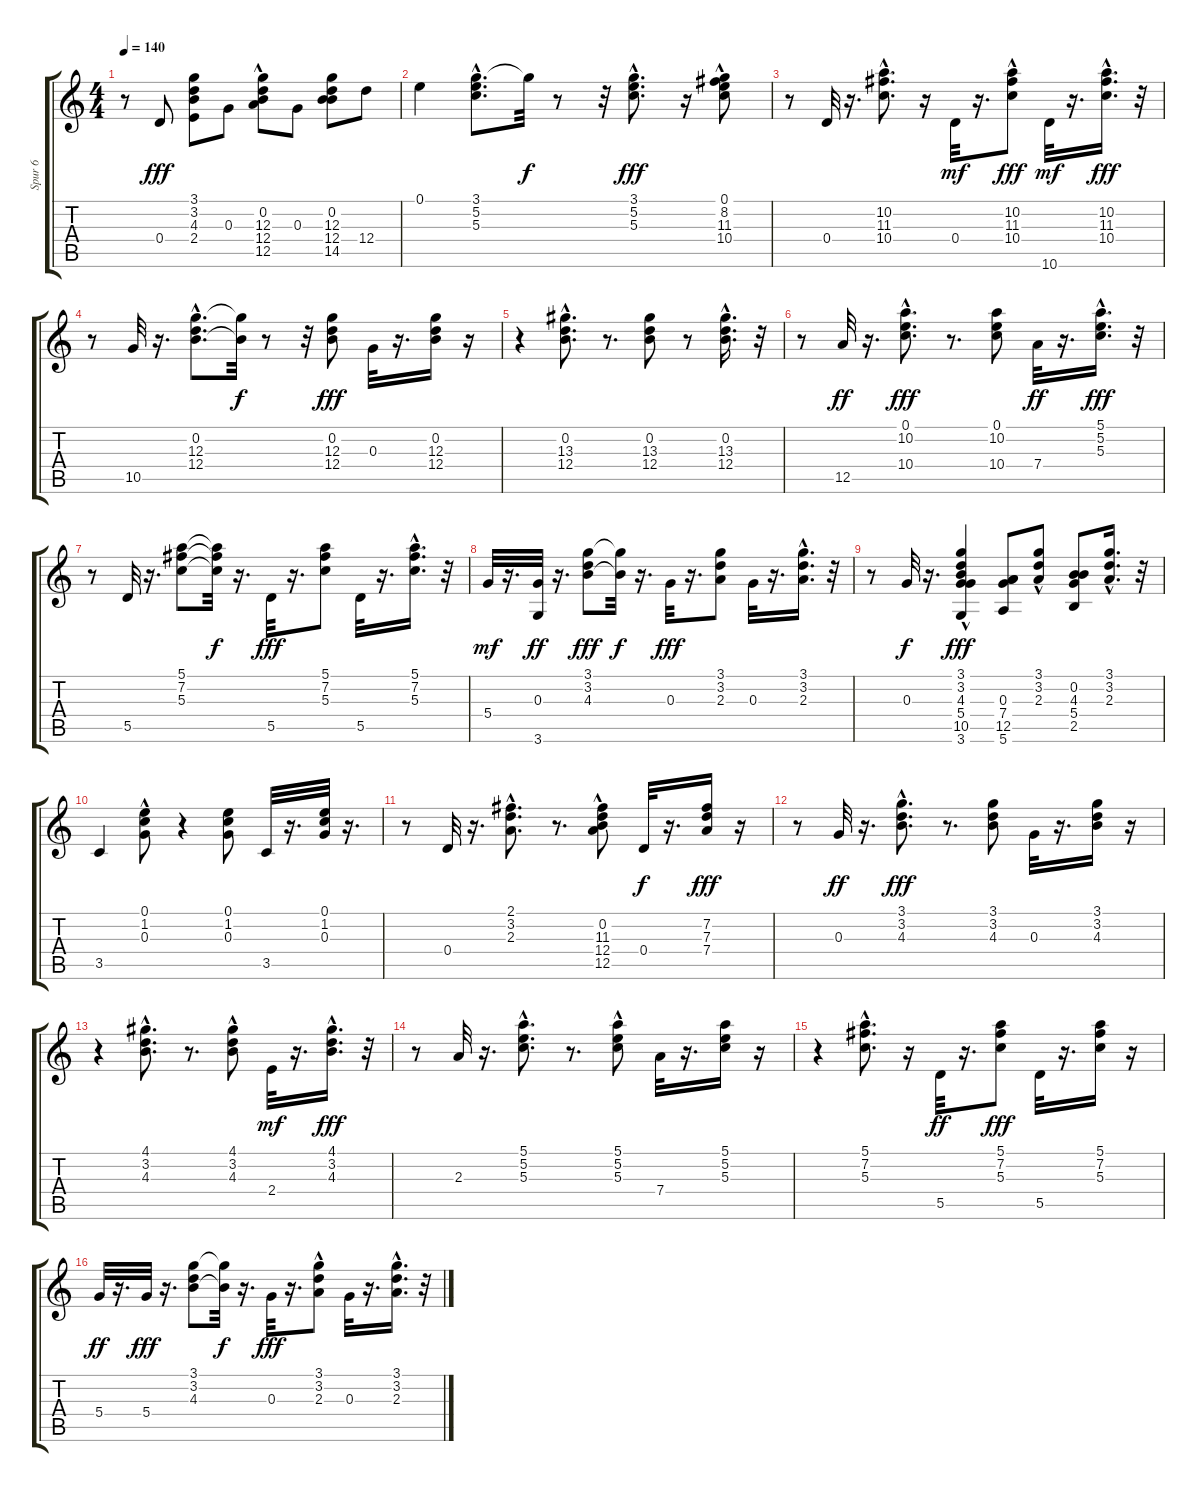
\track ("Spur 6" "Spur 6") {instrument electricguitarjazz}
\staff {score tabs}
\tuning (E4 B3 G3 D3 A2 E2) {hide}
\ts (4 4)
\tempo 140
\clef g2
\ks c
r.8{dy fff} 0.4.8 (3.1 3.2 4.3 2.4).8 0.3.8 (0.2 12.3 12.4 12.5{hac}).8 0.3.8 (0.2 12.3 12.4 14.5).8 12.4.8 |
0.1.4 (3.1{hac} 5.2{hac} 5.3{hac}).8{d} 3.1{t}.32{dy f} r.8 r.32 (3.1{hac} 5.2{hac} 5.3{hac}).8{d dy fff} r.16 (0.1 8.2{hac} 11.3 10.4).8 |
r.8 0.4.32 r.16{d} (10.2{hac} 11.3{hac} 10.4{hac}).8{d} r.16 0.4.32{dy mf} r.16{d} (10.2 11.3{hac} 10.4).8{dy fff} 10.6.32{dy mf} r.16{d} (10.2{hac} 11.3{hac} 10.4).16{d dy fff} r.32 |
r.8 10.5.32 r.16{d} (0.2{hac} 12.3{hac} 12.4{hac}).8{d} (0.2{t} 12.3{t}).32{dy f} r.8 r.32 (0.2 12.3 12.4).8{dy fff} 0.3.32 r.16{d} (0.2 12.3 12.4).16 r.16 |
r.4 (0.2 13.3{hac} 12.4).8{d} r.8{d} (0.2 13.3 12.4).8 r.8 (0.2{hac} 13.3{hac} 12.4).16{d} r.32 |
r.8 12.5.32{dy ff} r.16{d} (0.1 10.2{hac} 10.4).8{d dy fff} r.8{d} (0.1 10.2 10.4).8 7.4.32{dy ff} r.16{d} (5.1{hac} 5.2{hac} 5.3{hac}).16{d dy fff} r.32 |
r.8 5.5.32 r.16{d} (5.1 7.2 5.3).8 (5.1{t} 7.2{t} 5.3{t}).32{dy f} r.16{d} 5.5.32{dy fff} r.16{d} (5.1 7.2 5.3).8 5.5.32 r.16{d} (5.1{hac} 7.2{hac} 5.3{hac}).16{d} r.32 |
5.4.32{dy mf} r.16{d} (0.3 3.6).32{dy ff} r.16{d} (3.1 3.2 4.3).8{dy fff} (3.1{t} 4.3{t}).32{dy f} r.16{d} 0.3.32{dy fff} r.16{d} (3.1 3.2 2.3).8 0.3.32 r.16{d} (3.1{hac} 3.2{hac} 2.3{hac}).16{d} r.32 |
r.8 0.3.32{dy f} r.16{d} (3.1 3.2 4.3 5.4{hac} 10.5{hac} 3.6).4{dy fff} (0.3 7.4 12.5 5.6).8 (3.1 3.2{hac} 2.3).8 (0.2 4.3 5.4 2.5).8 (3.1{hac} 3.2{hac} 2.3).16{d} r.32 |
3.5.4 (0.1 1.2{hac} 0.3{hac}).8 r.4 (0.1 1.2 0.3).8 3.5.32 r.16{d} (0.1 1.2 0.3).32 r.16{d} |
r.8 0.4.32 r.16{d} (2.1{hac} 3.2{hac} 2.3{hac}).8{d} r.8{d} (0.2 11.3 12.4{hac} 12.5{hac}).8 0.4.32{dy f} r.16{d} (7.2 7.3 7.4).16{dy fff} r.16 |
r.8 0.3.32{dy ff} r.16{d} (3.1{hac} 3.2 4.3).8{d dy fff} r.8{d} (3.1 3.2 4.3).8 0.3.32 r.16{d} (3.1 3.2 4.3).16 r.16 |
r.4 (4.1{hac} 3.2{hac} 4.3{hac}).8{d} r.8{d} (4.1{hac} 3.2{hac} 4.3).8 2.4.32{dy mf} r.16{d} (4.1{hac} 3.2 4.3).16{d dy fff} r.32 |
r.8 2.3.32 r.16{d} (5.1{hac} 5.2 5.3).8{d} r.8{d} (5.1 5.2{hac} 5.3).8 7.4.32 r.16{d} (5.1 5.2 5.3).16 r.16 |
r.4 (5.1{hac} 7.2{hac} 5.3{hac}).8{d} r.16 5.5.32{dy ff} r.16{d} (5.1 7.2 5.3).8{dy fff} 5.5.32 r.16{d} (5.1 7.2 5.3).16 r.16 |
5.4.32{dy ff} r.16{d} 5.4.32{dy fff} r.16{d} (3.1 3.2 4.3).8 (3.1{t} 4.3{t}).32{dy f} r.16{d} 0.3.32{dy fff} r.16{d} (3.1{hac} 3.2 2.3).8 0.3.32 r.16{d} (3.1{hac} 3.2{hac} 2.3).16{d} r.32
